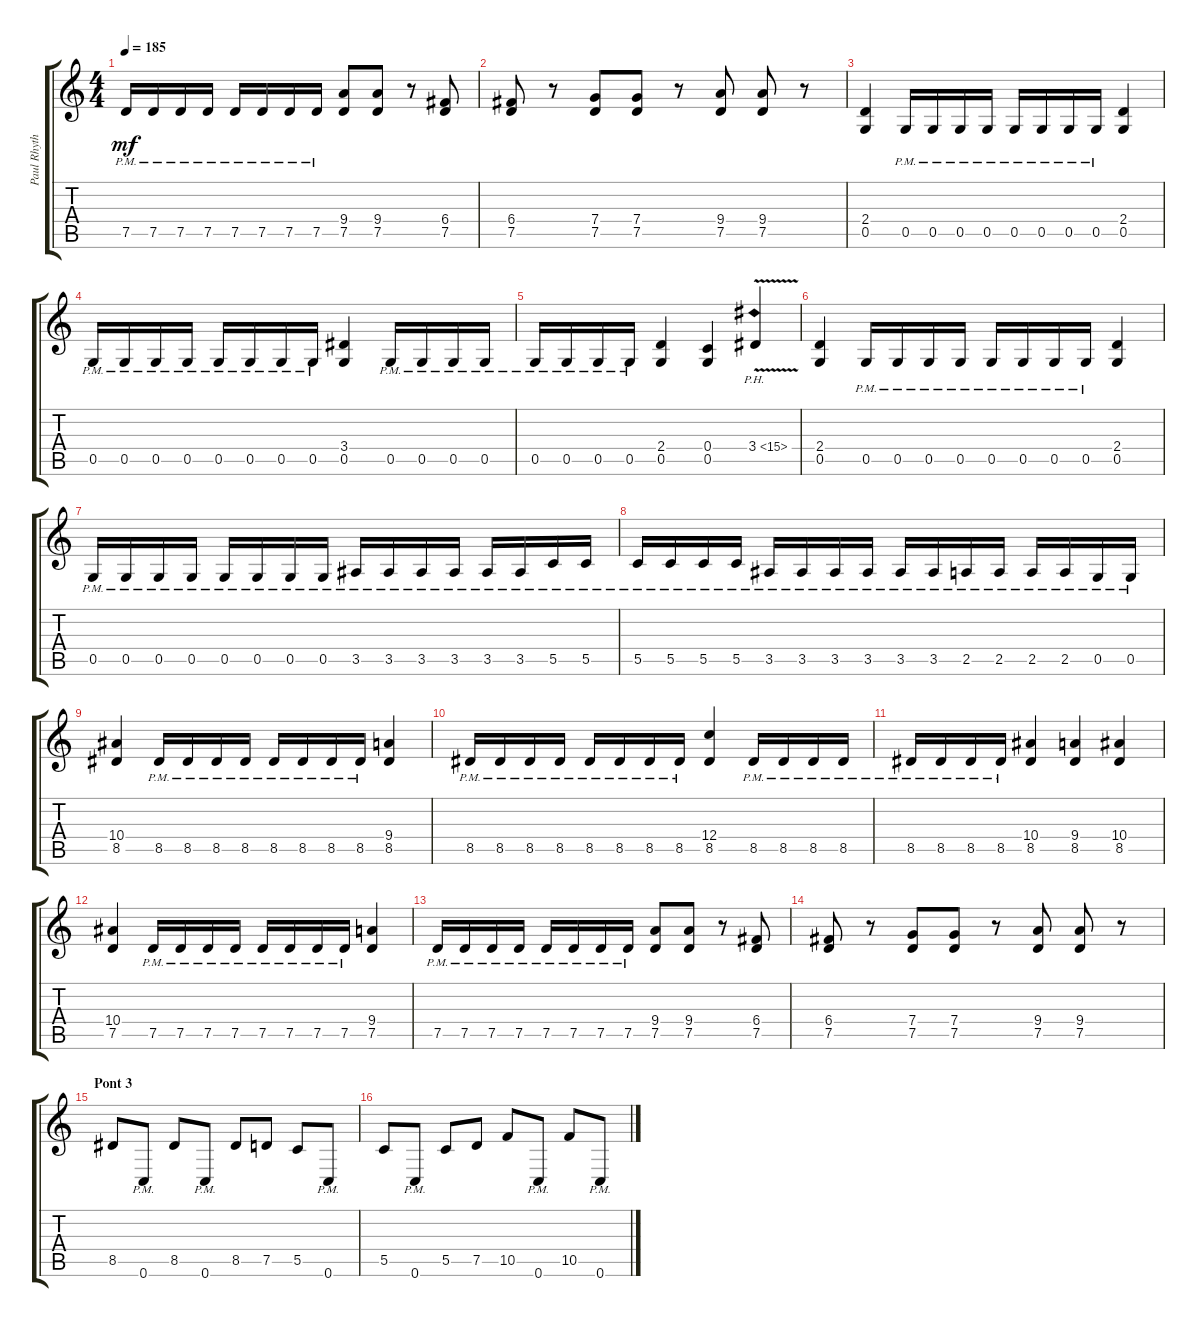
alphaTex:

\track ("Paul Rhythm" "Paul Rhyth") {instrument distortionguitar}
\staff {score tabs}
\tuning (D4 A3 F3 C3 G2 C2) {hide}
\ts (4 4)
\tempo 185
\clef g2
\ks c
7.5{pm}.16{dy mf} 7.5{pm}.16 7.5{pm}.16 7.5{pm}.16 7.5{pm}.16 7.5{pm}.16 7.5{pm}.16 7.5{pm}.16 (9.4 7.5).8 (9.4 7.5).8 r.8 (6.4 7.5).8 |
(6.4 7.5).8 r.8 (7.4 7.5).8 (7.4 7.5).8 r.8 (9.4 7.5).8 (9.4 7.5).8 r.8 |
(2.4 0.5).4 0.5{pm}.16 0.5{pm}.16 0.5{pm}.16 0.5{pm}.16 0.5{pm}.16 0.5{pm}.16 0.5{pm}.16 0.5{pm}.16 (2.4 0.5).4 |
0.5{pm}.16 0.5{pm}.16 0.5{pm}.16 0.5{pm}.16 0.5{pm}.16 0.5{pm}.16 0.5{pm}.16 0.5{pm}.16 (3.4 0.5).4 0.5{pm}.16 0.5{pm}.16 0.5{pm}.16 0.5{pm}.16 |
0.5{pm}.16 0.5{pm}.16 0.5{pm}.16 0.5{pm}.16 (2.4 0.5).4 (0.4 0.5).4 3.4{ph 12 v}.4 |
(2.4 0.5).4 0.5{pm}.16 0.5{pm}.16 0.5{pm}.16 0.5{pm}.16 0.5{pm}.16 0.5{pm}.16 0.5{pm}.16 0.5{pm}.16 (2.4 0.5).4 |
0.5{pm}.16 0.5{pm}.16 0.5{pm}.16 0.5{pm}.16 0.5{pm}.16 0.5{pm}.16 0.5{pm}.16 0.5{pm}.16 3.5{pm}.16 3.5{pm}.16 3.5{pm}.16 3.5{pm}.16 3.5{pm}.16 3.5{pm}.16 5.5{pm}.16 5.5{pm}.16 |
5.5{pm}.16 5.5{pm}.16 5.5{pm}.16 5.5{pm}.16 3.5{pm}.16 3.5{pm}.16 3.5{pm}.16 3.5{pm}.16 3.5{pm}.16 3.5{pm}.16 2.5{pm}.16 2.5{pm}.16 2.5{pm}.16 2.5{pm}.16 0.5{pm}.16 0.5{pm}.16 |
(10.4 8.5).4 8.5{pm}.16 8.5{pm}.16 8.5{pm}.16 8.5{pm}.16 8.5{pm}.16 8.5{pm}.16 8.5{pm}.16 8.5{pm}.16 (9.4 8.5).4 |
8.5{pm}.16 8.5{pm}.16 8.5{pm}.16 8.5{pm}.16 8.5{pm}.16 8.5{pm}.16 8.5{pm}.16 8.5{pm}.16 (12.4 8.5).4 8.5{pm}.16 8.5{pm}.16 8.5{pm}.16 8.5{pm}.16 |
8.5{pm}.16 8.5{pm}.16 8.5{pm}.16 8.5{pm}.16 (10.4 8.5).4 (9.4 8.5).4 (10.4 8.5).4 |
(10.4 7.5).4 7.5{pm}.16 7.5{pm}.16 7.5{pm}.16 7.5{pm}.16 7.5{pm}.16 7.5{pm}.16 7.5{pm}.16 7.5{pm}.16 (9.4 7.5).4 |
7.5{pm}.16 7.5{pm}.16 7.5{pm}.16 7.5{pm}.16 7.5{pm}.16 7.5{pm}.16 7.5{pm}.16 7.5{pm}.16 (9.4 7.5).8 (9.4 7.5).8 r.8 (6.4 7.5).8 |
(6.4 7.5).8 r.8 (7.4 7.5).8 (7.4 7.5).8 r.8 (9.4 7.5).8 (9.4 7.5).8 r.8 |
\section ("" "Pont 3")
8.5.8 0.6{pm}.8 8.5.8 0.6{pm}.8 8.5.8 7.5.8 5.5.8 0.6{pm}.8 |
5.5.8 0.6{pm}.8 5.5.8 7.5.8 10.5.8 0.6{pm}.8 10.5.8 0.6{pm}.8
